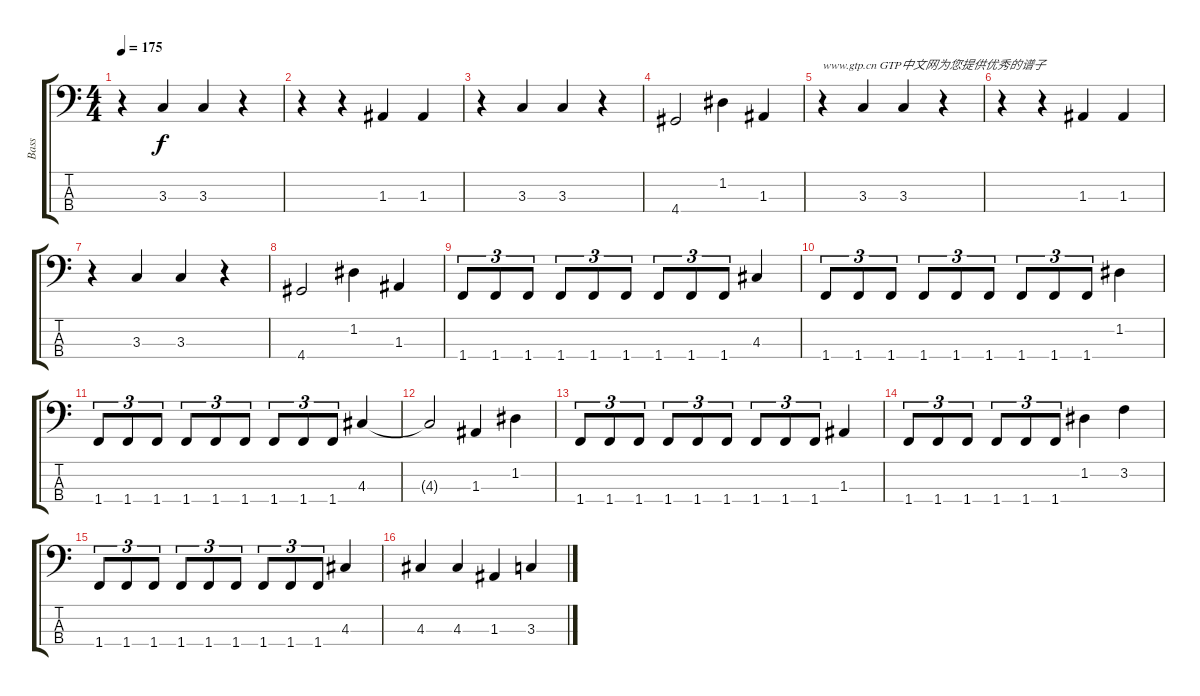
\track ("Bass" "Bass") {instrument electricbassfinger}
\staff {score tabs}
\tuning (G2 D2 A1 E1) {hide}
\ts (4 4)
\tempo 175
\clef f4
\ks c
r.4{dy f instrument electricbassfinger} 3.3.4 3.3.4 r.4 |
r.4 r.4 1.3.4 1.3.4 |
r.4 3.3.4 3.3.4 r.4 |
4.4.2 1.2.4 1.3.4 |
r.4{txt "www.gtp.cn GTP中文网为您提供优秀的谱子"} 3.3.4 3.3.4 r.4 |
r.4 r.4 1.3.4 1.3.4 |
r.4 3.3.4 3.3.4 r.4 |
4.4.2 1.2.4 1.3.4 |
1.4.8{tu (3 2)} 1.4.8{tu (3 2)} 1.4.8{tu (3 2)} 1.4.8{tu (3 2)} 1.4.8{tu (3 2)} 1.4.8{tu (3 2)} 1.4.8{tu (3 2)} 1.4.8{tu (3 2)} 1.4.8{tu (3 2)} 4.3.4 |
1.4.8{tu (3 2)} 1.4.8{tu (3 2)} 1.4.8{tu (3 2)} 1.4.8{tu (3 2)} 1.4.8{tu (3 2)} 1.4.8{tu (3 2)} 1.4.8{tu (3 2)} 1.4.8{tu (3 2)} 1.4.8{tu (3 2)} 1.2.4 |
1.4.8{tu (3 2)} 1.4.8{tu (3 2)} 1.4.8{tu (3 2)} 1.4.8{tu (3 2)} 1.4.8{tu (3 2)} 1.4.8{tu (3 2)} 1.4.8{tu (3 2)} 1.4.8{tu (3 2)} 1.4.8{tu (3 2)} 4.3.4 |
4.3{t}.2 1.3.4 1.2.4 |
1.4.8{tu (3 2)} 1.4.8{tu (3 2)} 1.4.8{tu (3 2)} 1.4.8{tu (3 2)} 1.4.8{tu (3 2)} 1.4.8{tu (3 2)} 1.4.8{tu (3 2)} 1.4.8{tu (3 2)} 1.4.8{tu (3 2)} 1.3.4 |
1.4.8{tu (3 2)} 1.4.8{tu (3 2)} 1.4.8{tu (3 2)} 1.4.8{tu (3 2)} 1.4.8{tu (3 2)} 1.4.8{tu (3 2)} 1.2.4 3.2.4 |
1.4.8{tu (3 2)} 1.4.8{tu (3 2)} 1.4.8{tu (3 2)} 1.4.8{tu (3 2)} 1.4.8{tu (3 2)} 1.4.8{tu (3 2)} 1.4.8{tu (3 2)} 1.4.8{tu (3 2)} 1.4.8{tu (3 2)} 4.3.4 |
4.3.4 4.3.4 1.3.4 3.3.4
